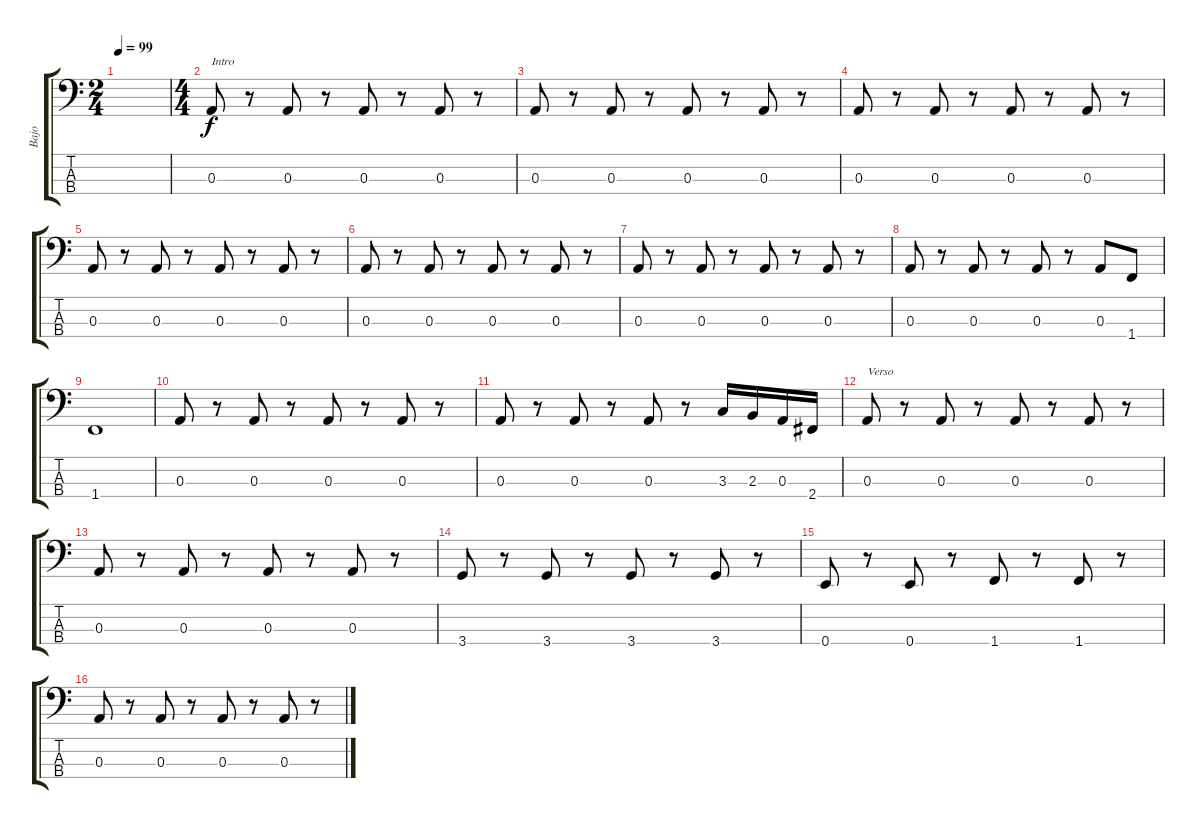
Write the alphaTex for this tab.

\track ("Bajo" "Bajo") {instrument electricbassfinger}
\staff {score tabs}
\tuning (G2 D2 A1 E1) {hide}
\ts (2 4)
\tempo 99
\clef f4
\ks c
|
\ts (4 4)
0.3.8{txt "Intro"} r.8 0.3.8 r.8 0.3.8 r.8 0.3.8 r.8 |
0.3.8 r.8 0.3.8 r.8 0.3.8 r.8 0.3.8 r.8 |
0.3.8 r.8 0.3.8 r.8 0.3.8 r.8 0.3.8 r.8 |
0.3.8 r.8 0.3.8 r.8 0.3.8 r.8 0.3.8 r.8 |
0.3.8 r.8 0.3.8 r.8 0.3.8 r.8 0.3.8 r.8 |
0.3.8 r.8 0.3.8 r.8 0.3.8 r.8 0.3.8 r.8 |
0.3.8 r.8 0.3.8 r.8 0.3.8 r.8 0.3.8 1.4.8 |
1.4.1 |
0.3.8 r.8 0.3.8 r.8 0.3.8 r.8 0.3.8 r.8 |
0.3.8 r.8 0.3.8 r.8 0.3.8 r.8 3.3.16 2.3.16 0.3.16 2.4.16 |
0.3.8{txt "Verso"} r.8 0.3.8 r.8 0.3.8 r.8 0.3.8 r.8 |
0.3.8 r.8 0.3.8 r.8 0.3.8 r.8 0.3.8 r.8 |
3.4.8 r.8 3.4.8 r.8 3.4.8 r.8 3.4.8 r.8 |
0.4.8 r.8 0.4.8 r.8 1.4.8 r.8 1.4.8 r.8 |
0.3.8 r.8 0.3.8 r.8 0.3.8 r.8 0.3.8 r.8
